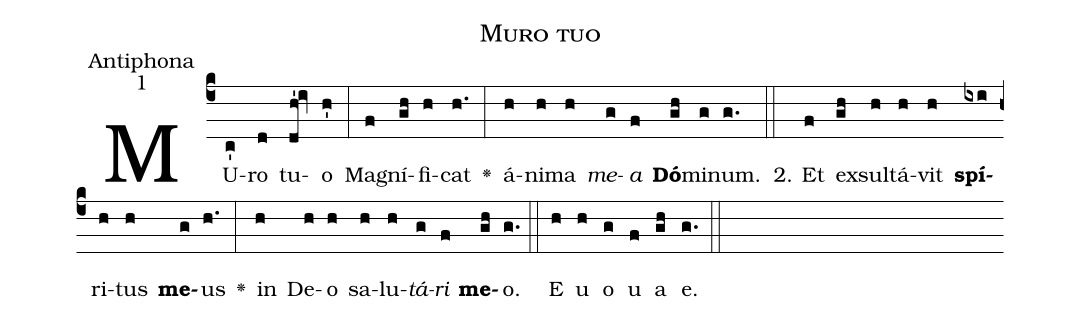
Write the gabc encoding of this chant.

name:Muro tuo;
office-part:Antiphona;
mode:1;
%%
(c4) MU(c')ro(d) tu(dh'!iv)o(h') (:) Ma(f)gní(gh)fi(h)cat(h.) <v>\greheightstar</v>(:) á(h)ni(h)ma(h) <i>me</i>(g)<i>a</i>(f) <b>Dó</b>(gh)mi(g)num.(g.) (::)
2. Et(f) ex(gh)sul(h)tá(h)vit(h) <b>spí</b>(ixi)ri(h)tus(h) <b>me</b>(g)us(h.) <v>\greheightstar</v>(:) in(h) De(h)o(h) sa(h)lu(h)<i>tá</i>(g)<i>ri</i>(f) <b>me</b>(gh)o.(g.) (::) E(h) u(h) o(g) u(f) a(gh) e.(g.) (::)
